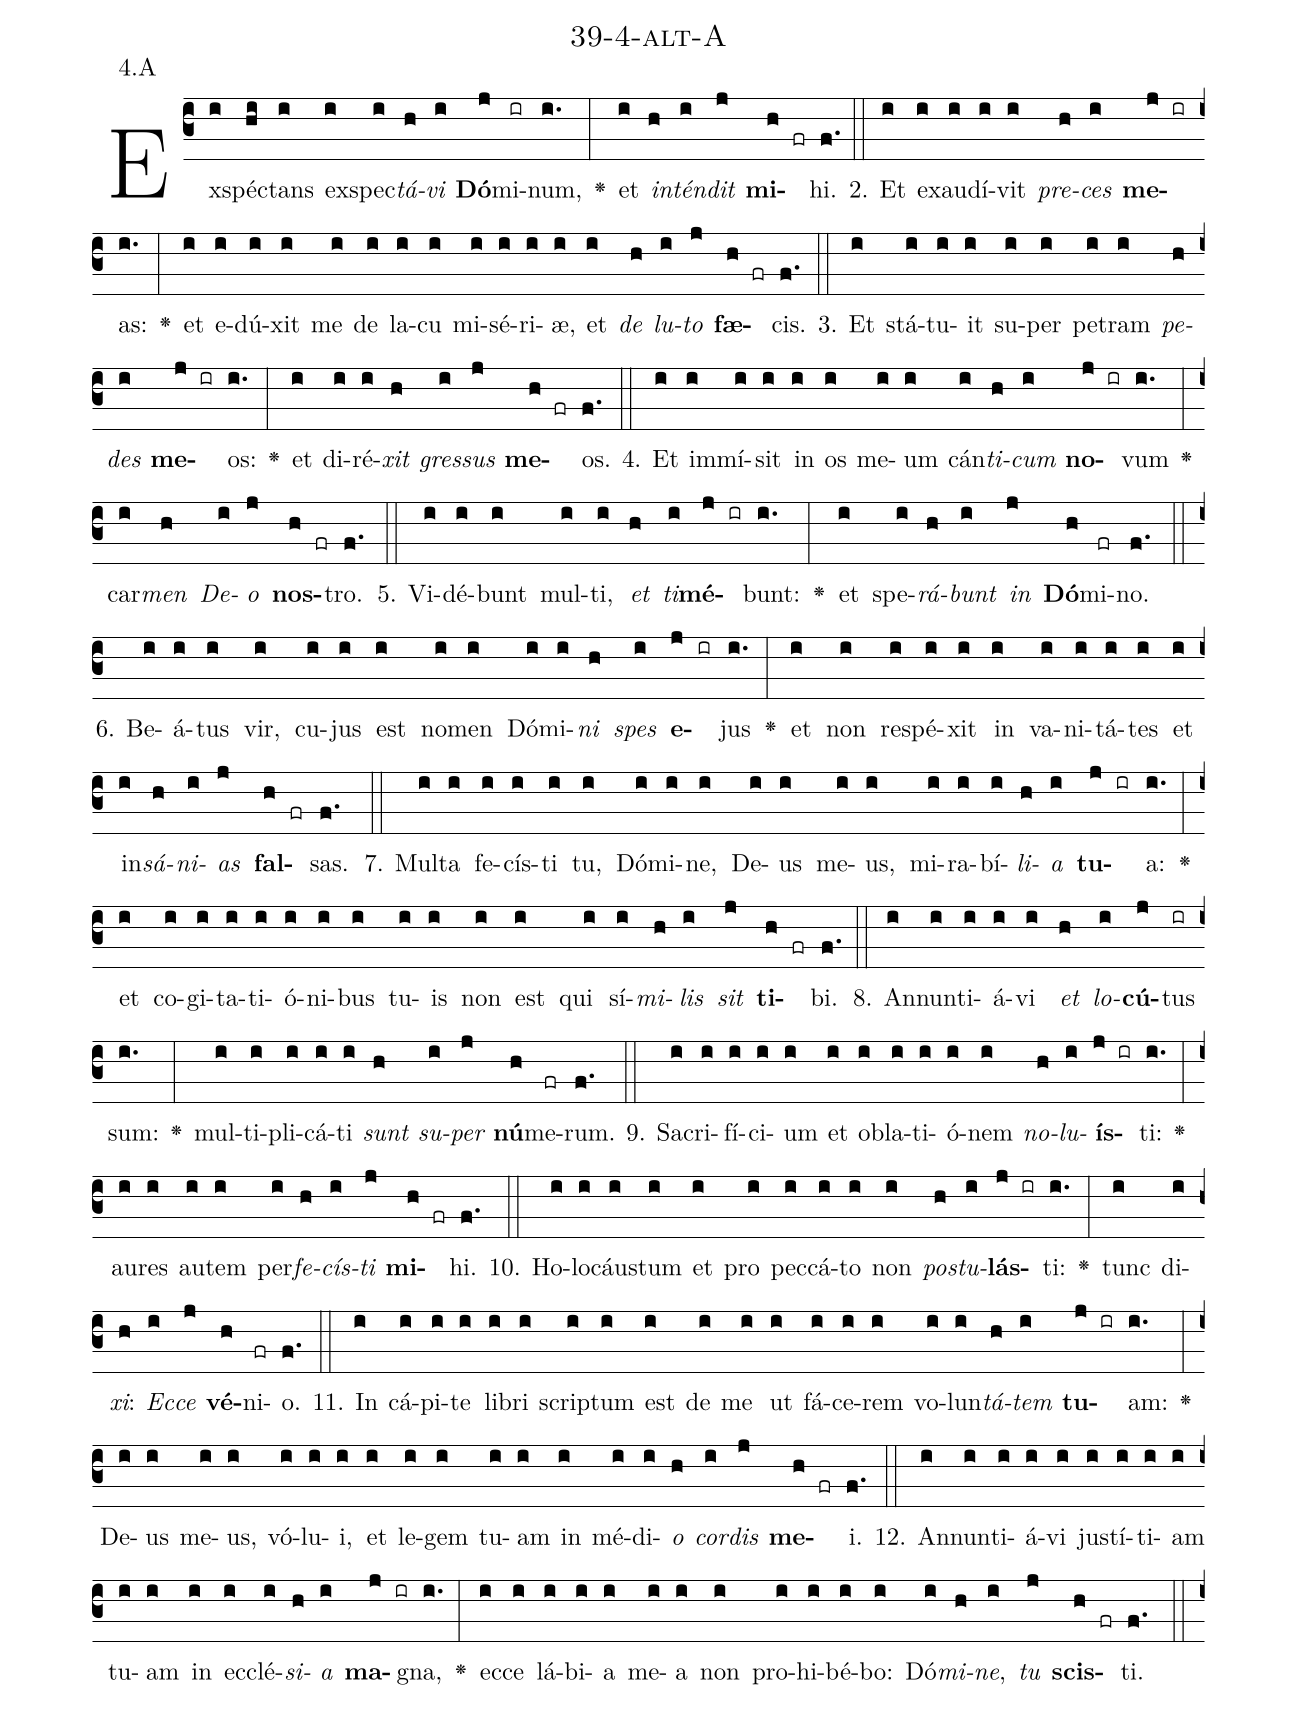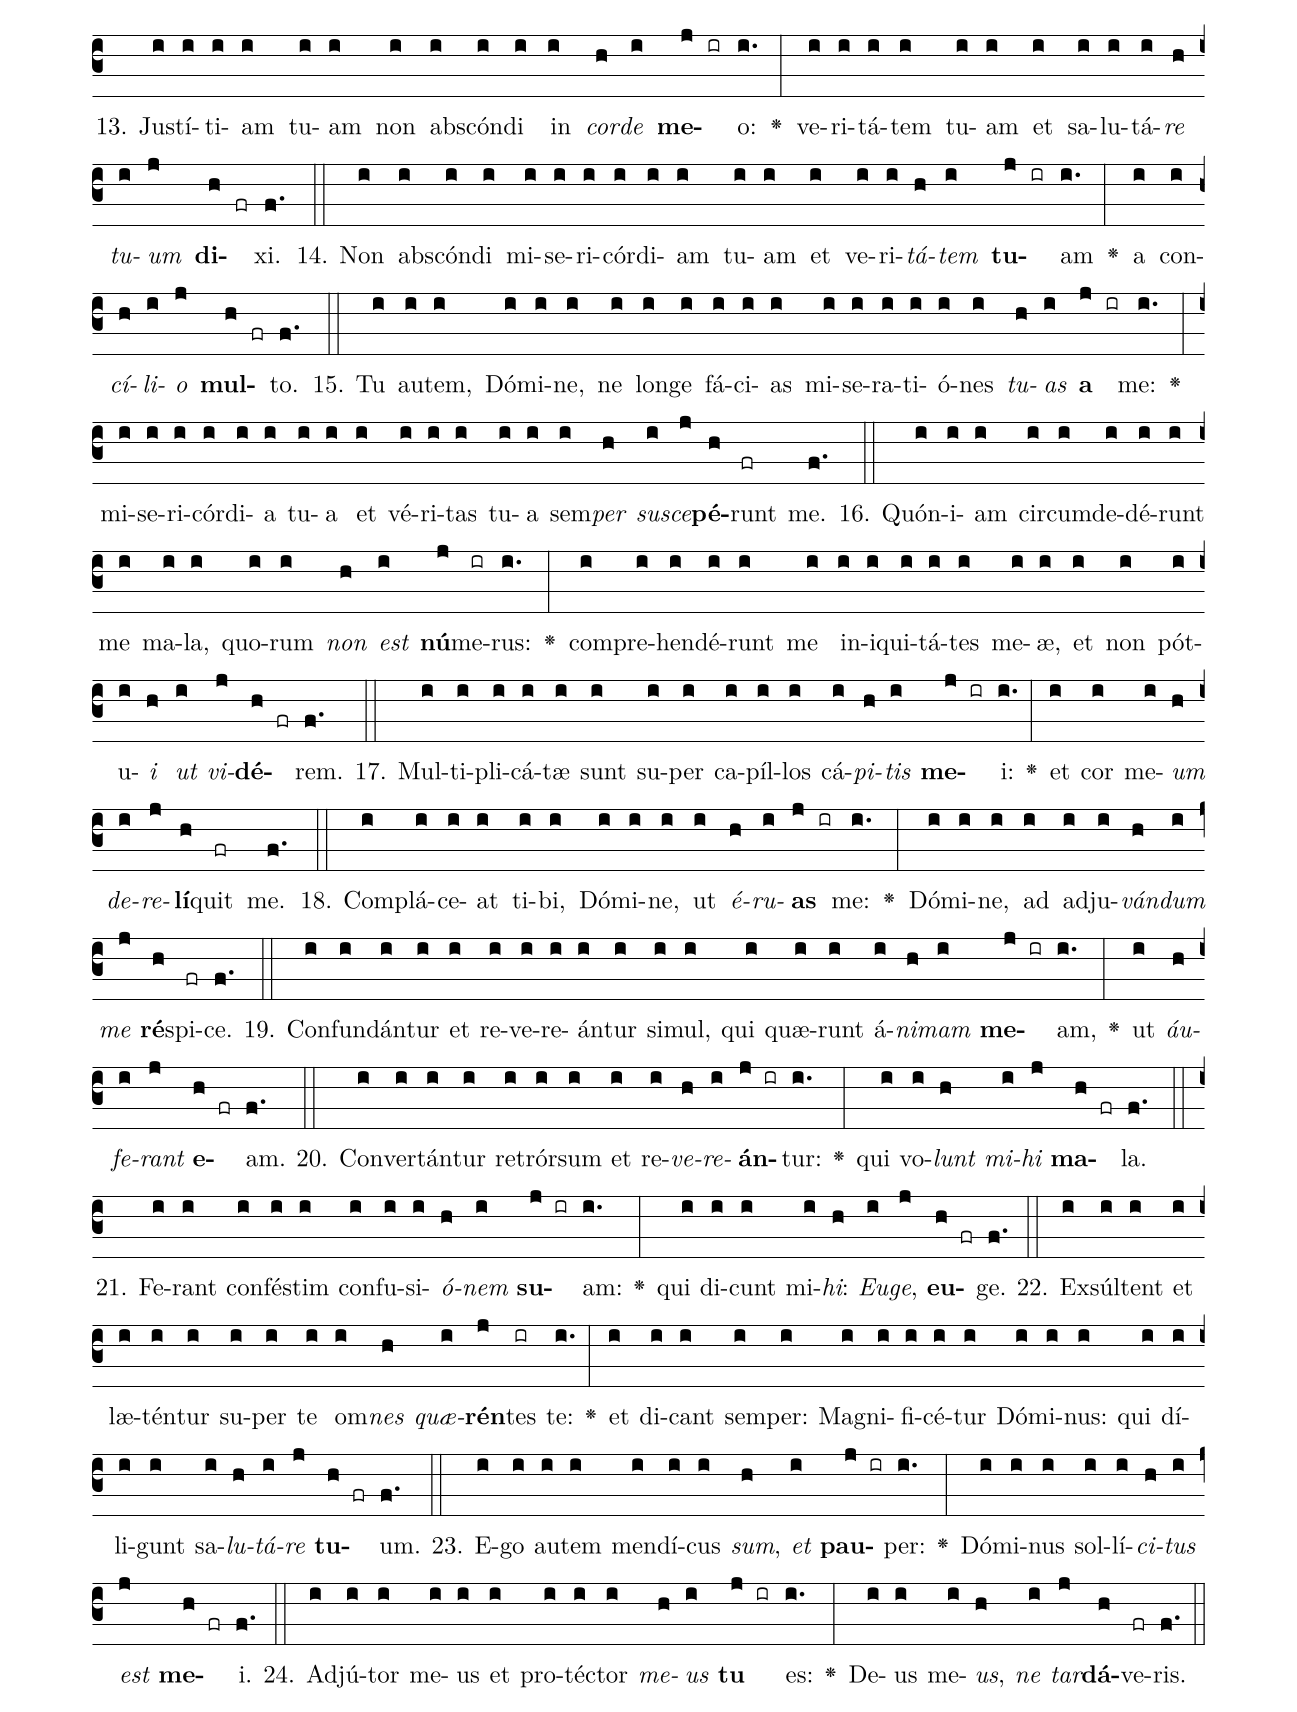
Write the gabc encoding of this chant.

name: 39-4-alt-A;
annotation: 4.A;
%%
(c3)Ex(i)spéc(hi)tans(i) ex(i)spec(i)<i>tá</i>(h)<i>vi</i>(i) <b>Dó</b>(j)mi(ir)num,(i.) <v>\greheightstar</v>(:) et(i) <i>in</i>(h)<i>tén</i>(i)<i>dit</i>(j) <b>mi</b>(h fr)hi.(f.) (::)
2. Et(i) ex(i)au(i)dí(i)vit(i) <i>pre</i>(h)<i>ces</i>(i) <b>me</b>(j ir)as:(i.) <v>\greheightstar</v>(:) et(i) e(i)dú(i)xit(i) me(i) de(i) la(i)cu(i) mi(i)sé(i)ri(i)æ,(i) et(i) <i>de</i>(h) <i>lu</i>(i)<i>to</i>(j) <b>fæ</b>(h fr)cis.(f.) (::)
3. Et(i) stá(i)tu(i)it(i) su(i)per(i) pe(i)tram(i) <i>pe</i>(h)<i>des</i>(i) <b>me</b>(j ir)os:(i.) <v>\greheightstar</v>(:) et(i) di(i)ré(i)<i>xit</i>(h) <i>gres</i>(i)<i>sus</i>(j) <b>me</b>(h fr)os.(f.) (::)
4. Et(i) im(i)mí(i)sit(i) in(i) os(i) me(i)um(i) cán(i)<i>ti</i>(h)<i>cum</i>(i) <b>no</b>(j ir)vum(i.) <v>\greheightstar</v>(:) car(i)<i>men</i>(h) <i>De</i>(i)<i>o</i>(j) <b>nos</b>(h fr)tro.(f.) (::)
5. Vi(i)dé(i)bunt(i) mul(i)ti,(i) <i>et</i>(h) <i>ti</i>(i)<b>mé</b>(j ir)bunt:(i.) <v>\greheightstar</v>(:) et(i) spe(i)<i>rá</i>(h)<i>bunt</i>(i) <i>in</i>(j) <b>Dó</b>(h)mi(fr)no.(f.) (::)
6. Be(i)á(i)tus(i) vir,(i) cu(i)jus(i) est(i) no(i)men(i) Dó(i)mi(i)<i>ni</i>(h) <i>spes</i>(i) <b>e</b>(j ir)jus(i.) <v>\greheightstar</v>(:) et(i) non(i) re(i)spé(i)xit(i) in(i) va(i)ni(i)tá(i)tes(i) et(i) in(i)<i>sá</i>(h)<i>ni</i>(i)<i>as</i>(j) <b>fal</b>(h fr)sas.(f.) (::)
7. Mul(i)ta(i) fe(i)cís(i)ti(i) tu,(i) Dó(i)mi(i)ne,(i) De(i)us(i) me(i)us,(i) mi(i)ra(i)bí(i)<i>li</i>(h)<i>a</i>(i) <b>tu</b>(j ir)a:(i.) <v>\greheightstar</v>(:) et(i) co(i)gi(i)ta(i)ti(i)ó(i)ni(i)bus(i) tu(i)is(i) non(i) est(i) qui(i) sí(i)<i>mi</i>(h)<i>lis</i>(i) <i>sit</i>(j) <b>ti</b>(h fr)bi.(f.) (::)
8. An(i)nun(i)ti(i)á(i)vi(i) <i>et</i>(h) <i>lo</i>(i)<b>cú</b>(j)tus(ir) sum:(i.) <v>\greheightstar</v>(:) mul(i)ti(i)pli(i)cá(i)ti(i) <i>sunt</i>(h) <i>su</i>(i)<i>per</i>(j) <b>nú</b>(h)me(fr)rum.(f.) (::)
9. Sa(i)cri(i)fí(i)ci(i)um(i) et(i) ob(i)la(i)ti(i)ó(i)nem(i) <i>no</i>(h)<i>lu</i>(i)<b>ís</b>(j ir)ti:(i.) <v>\greheightstar</v>(:) au(i)res(i) au(i)tem(i) per(i)<i>fe</i>(h)<i>cís</i>(i)<i>ti</i>(j) <b>mi</b>(h fr)hi.(f.) (::)
10. Ho(i)lo(i)cáus(i)tum(i) et(i) pro(i) pec(i)cá(i)to(i) non(i) <i>pos</i>(h)<i>tu</i>(i)<b>lás</b>(j ir)ti:(i.) <v>\greheightstar</v>(:) tunc(i) di(i)<i>xi</i>:(h) <i>Ec</i>(i)<i>ce</i>(j) <b>vé</b>(h)ni(fr)o.(f.) (::)
11. In(i) cá(i)pi(i)te(i) li(i)bri(i) scrip(i)tum(i) est(i) de(i) me(i) ut(i) fá(i)ce(i)rem(i) vo(i)lun(i)<i>tá</i>(h)<i>tem</i>(i) <b>tu</b>(j ir)am:(i.) <v>\greheightstar</v>(:) De(i)us(i) me(i)us,(i) vó(i)lu(i)i,(i) et(i) le(i)gem(i) tu(i)am(i) in(i) mé(i)di(i)<i>o</i>(h) <i>cor</i>(i)<i>dis</i>(j) <b>me</b>(h fr)i.(f.) (::)
12. An(i)nun(i)ti(i)á(i)vi(i) jus(i)tí(i)ti(i)am(i) tu(i)am(i) in(i) ec(i)clé(i)<i>si</i>(h)<i>a</i>(i) <b>ma</b>(j ir)gna,(i.) <v>\greheightstar</v>(:) ec(i)ce(i) lá(i)bi(i)a(i) me(i)a(i) non(i) pro(i)hi(i)bé(i)bo:(i) Dó(i)<i>mi</i>(h)<i>ne</i>,(i) <i>tu</i>(j) <b>scis</b>(h fr)ti.(f.) (::)
13. Jus(i)tí(i)ti(i)am(i) tu(i)am(i) non(i) abs(i)cón(i)di(i) in(i) <i>cor</i>(h)<i>de</i>(i) <b>me</b>(j ir)o:(i.) <v>\greheightstar</v>(:) ve(i)ri(i)tá(i)tem(i) tu(i)am(i) et(i) sa(i)lu(i)tá(i)<i>re</i>(h) <i>tu</i>(i)<i>um</i>(j) <b>di</b>(h fr)xi.(f.) (::)
14. Non(i) abs(i)cón(i)di(i) mi(i)se(i)ri(i)cór(i)di(i)am(i) tu(i)am(i) et(i) ve(i)ri(i)<i>tá</i>(h)<i>tem</i>(i) <b>tu</b>(j ir)am(i.) <v>\greheightstar</v>(:) a(i) con(i)<i>cí</i>(h)<i>li</i>(i)<i>o</i>(j) <b>mul</b>(h fr)to.(f.) (::)
15. Tu(i) au(i)tem,(i) Dó(i)mi(i)ne,(i) ne(i) lon(i)ge(i) fá(i)ci(i)as(i) mi(i)se(i)ra(i)ti(i)ó(i)nes(i) <i>tu</i>(h)<i>as</i>(i) <b>a</b>(j ir) me:(i.) <v>\greheightstar</v>(:) mi(i)se(i)ri(i)cór(i)di(i)a(i) tu(i)a(i) et(i) vé(i)ri(i)tas(i) tu(i)a(i) sem(i)<i>per</i>(h) <i>su</i>(i)<i>sce</i>(j)<b>pé</b>(h)runt(fr) me.(f.) (::)
16. Quón(i)i(i)am(i) cir(i)cum(i)de(i)dé(i)runt(i) me(i) ma(i)la,(i) quo(i)rum(i) <i>non</i>(h) <i>est</i>(i) <b>nú</b>(j)me(ir)rus:(i.) <v>\greheightstar</v>(:) com(i)pre(i)hen(i)dé(i)runt(i) me(i) in(i)i(i)qui(i)tá(i)tes(i) me(i)æ,(i) et(i) non(i) pót(i)u(i)<i>i</i>(h) <i>ut</i>(i) <i>vi</i>(j)<b>dé</b>(h fr)rem.(f.) (::)
17. Mul(i)ti(i)pli(i)cá(i)tæ(i) sunt(i) su(i)per(i) ca(i)píl(i)los(i) cá(i)<i>pi</i>(h)<i>tis</i>(i) <b>me</b>(j ir)i:(i.) <v>\greheightstar</v>(:) et(i) cor(i) me(i)<i>um</i>(h) <i>de</i>(i)<i>re</i>(j)<b>lí</b>(h)quit(fr) me.(f.) (::)
18. Com(i)plá(i)ce(i)at(i) ti(i)bi,(i) Dó(i)mi(i)ne,(i) ut(i) <i>é</i>(h)<i>ru</i>(i)<b>as</b>(j ir) me:(i.) <v>\greheightstar</v>(:) Dó(i)mi(i)ne,(i) ad(i) ad(i)ju(i)<i>ván</i>(h)<i>dum</i>(i) <i>me</i>(j) <b>ré</b>(h)spi(fr)ce.(f.) (::)
19. Con(i)fun(i)dán(i)tur(i) et(i) re(i)ve(i)re(i)án(i)tur(i) si(i)mul,(i) qui(i) quæ(i)runt(i) á(i)<i>ni</i>(h)<i>mam</i>(i) <b>me</b>(j ir)am,(i.) <v>\greheightstar</v>(:) ut(i) <i>áu</i>(h)<i>fe</i>(i)<i>rant</i>(j) <b>e</b>(h fr)am.(f.) (::)
20. Con(i)ver(i)tán(i)tur(i) re(i)trór(i)sum(i) et(i) re(i)<i>ve</i>(h)<i>re</i>(i)<b>án</b>(j ir)tur:(i.) <v>\greheightstar</v>(:) qui(i) vo(i)<i>lunt</i>(h) <i>mi</i>(i)<i>hi</i>(j) <b>ma</b>(h fr)la.(f.) (::)
21. Fe(i)rant(i) con(i)fés(i)tim(i) con(i)fu(i)si(i)<i>ó</i>(h)<i>nem</i>(i) <b>su</b>(j ir)am:(i.) <v>\greheightstar</v>(:) qui(i) di(i)cunt(i) mi(i)<i>hi</i>:(h) <i>Eu</i>(i)<i>ge</i>,(j) <b>eu</b>(h fr)ge.(f.) (::)
22. Ex(i)súl(i)tent(i) et(i) læ(i)tén(i)tur(i) su(i)per(i) te(i) om(i)<i>nes</i>(h) <i>quæ</i>(i)<b>rén</b>(j)tes(ir) te:(i.) <v>\greheightstar</v>(:) et(i) di(i)cant(i) sem(i)per:(i) Ma(i)gni(i)fi(i)cé(i)tur(i) Dó(i)mi(i)nus:(i) qui(i) dí(i)li(i)gunt(i) sa(i)<i>lu</i>(h)<i>tá</i>(i)<i>re</i>(j) <b>tu</b>(h fr)um.(f.) (::)
23. E(i)go(i) au(i)tem(i) men(i)dí(i)cus(i) <i>sum</i>,(h) <i>et</i>(i) <b>pau</b>(j ir)per:(i.) <v>\greheightstar</v>(:) Dó(i)mi(i)nus(i) sol(i)lí(i)<i>ci</i>(h)<i>tus</i>(i) <i>est</i>(j) <b>me</b>(h fr)i.(f.) (::)
24. Ad(i)jú(i)tor(i) me(i)us(i) et(i) pro(i)téc(i)tor(i) <i>me</i>(h)<i>us</i>(i) <b>tu</b>(j ir) es:(i.) <v>\greheightstar</v>(:) De(i)us(i) me(i)<i>us</i>,(h) <i>ne</i>(i) <i>tar</i>(j)<b>dá</b>(h)ve(fr)ris.(f.) (::)
